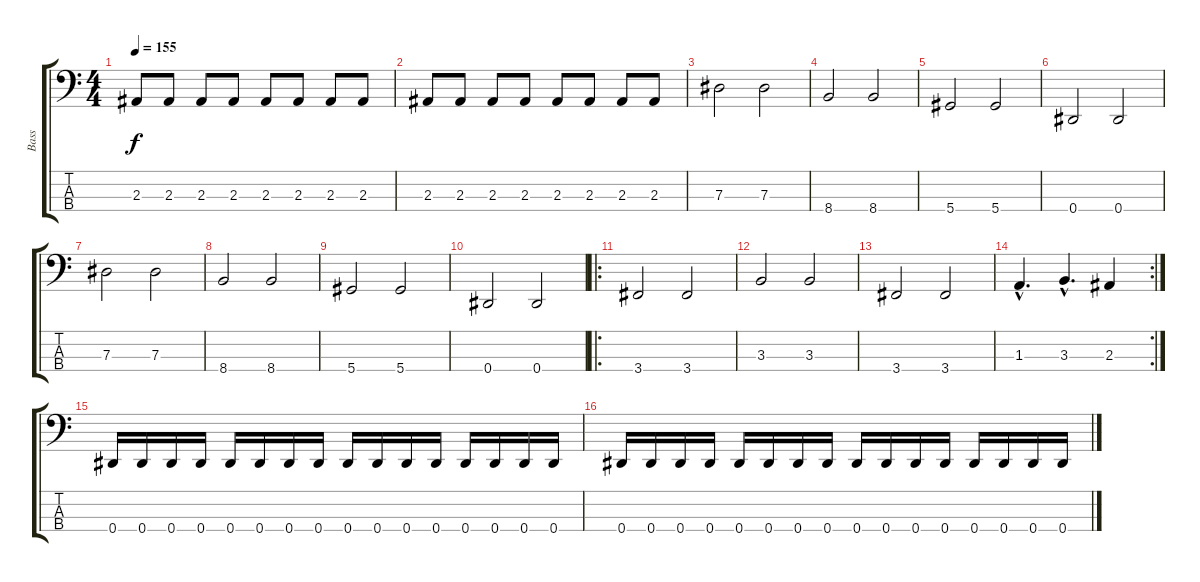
\track ("Bass" "Bass") {instrument electricbasspick}
\staff {score tabs}
\tuning (Gb2 Db2 Ab1 Eb1) {hide}
\ts (4 4)
\tempo 155
\clef f4
\ks c
2.3.8{dy f} 2.3.8 2.3.8 2.3.8 2.3.8 2.3.8 2.3.8 2.3.8 |
2.3.8 2.3.8 2.3.8 2.3.8 2.3.8 2.3.8 2.3.8 2.3.8 |
7.3.2 7.3.2 |
8.4.2 8.4.2 |
5.4.2 5.4.2 |
0.4.2 0.4.2 |
7.3.2 7.3.2 |
8.4.2 8.4.2 |
5.4.2 5.4.2 |
0.4.2 0.4.2 |
\ro
3.4.2 3.4.2 |
3.3.2 3.3.2 |
3.4.2 3.4.2 |
\rc 2
1.3{hac}.4{d} 3.3{hac}.4{d} 2.3.4 |
0.4.16 0.4.16 0.4.16 0.4.16 0.4.16 0.4.16 0.4.16 0.4.16 0.4.16 0.4.16 0.4.16 0.4.16 0.4.16 0.4.16 0.4.16 0.4.16 |
0.4.16 0.4.16 0.4.16 0.4.16 0.4.16 0.4.16 0.4.16 0.4.16 0.4.16 0.4.16 0.4.16 0.4.16 0.4.16 0.4.16 0.4.16 0.4.16
